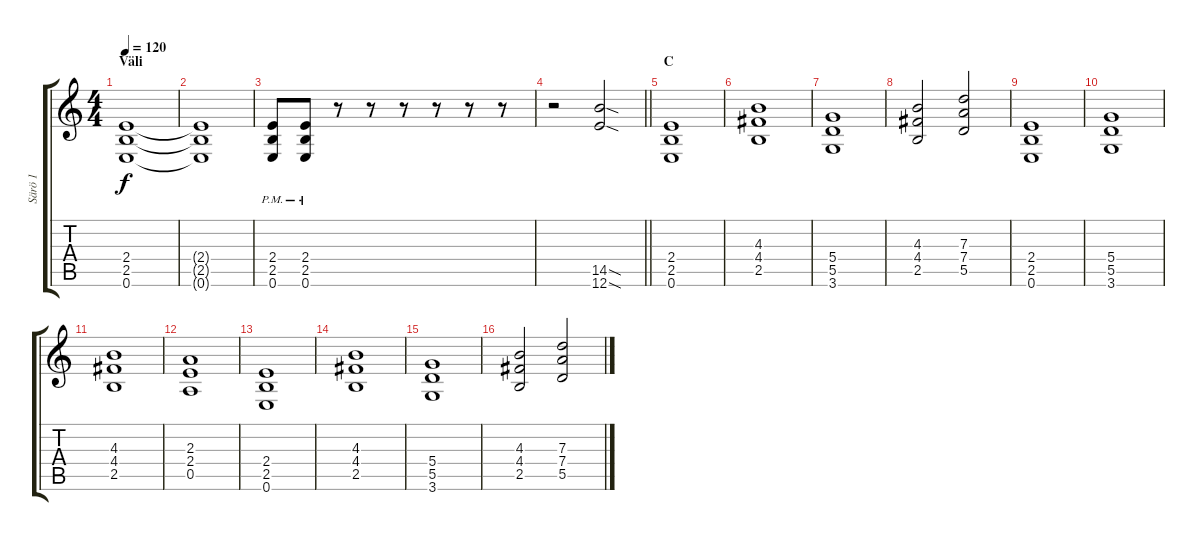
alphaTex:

\track ("Särö 1" "Särö 1") {instrument distortionguitar}
\staff {score tabs}
\tuning (E4 B3 G3 D3 A2 E2) {hide}
\ts (4 4)
\section ("" "Väli")
\tempo 120
\clef g2
\ks c
(2.4 2.5 0.6).1{dy f} |
(2.4{t} 2.5{t} 0.6{t}).1 |
(2.4{pm} 2.5{pm} 0.6{pm}).8 (2.4{pm} 2.5{pm} 0.6{pm}).8 r.8 r.8 r.8 r.8 r.8 r.8 |
\barLineRight lightlight
r.2 (14.5{sod} 12.6{sod}).2 |
\section ("" "C")
(2.4 2.5 0.6).1 |
(4.3 4.4 2.5).1 |
(5.4 5.5 3.6).1 |
(4.3 4.4 2.5).2 (7.3 7.4 5.5).2 |
(2.4 2.5 0.6).1 |
(5.4 5.5 3.6).1 |
(4.3 4.4 2.5).1 |
(2.3 2.4 0.5).1 |
(2.4 2.5 0.6).1 |
(4.3 4.4 2.5).1 |
(5.4 5.5 3.6).1 |
(4.3 4.4 2.5).2 (7.3 7.4 5.5).2
